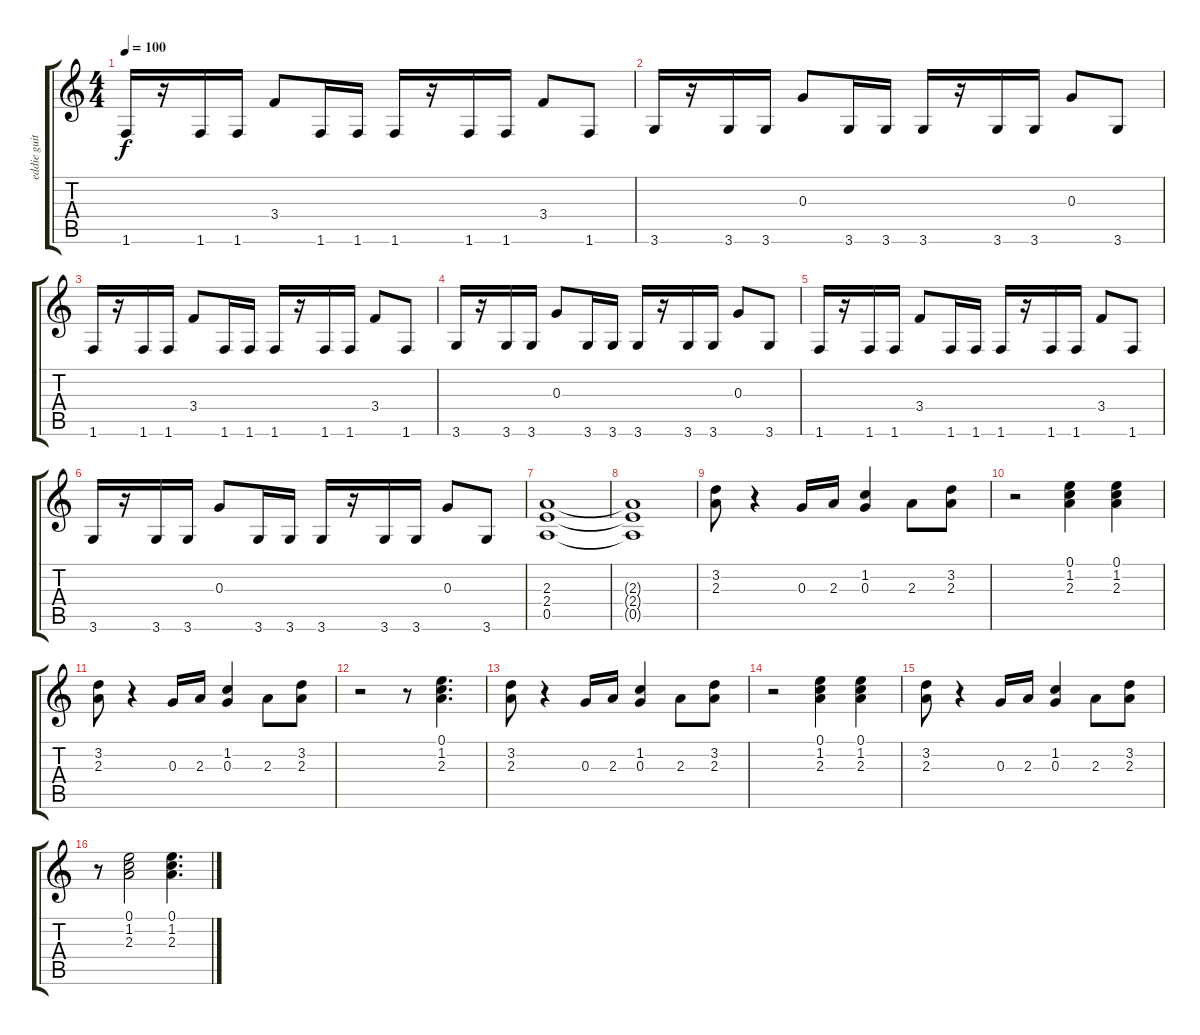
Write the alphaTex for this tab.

\track ("eddie guitar" "eddie guit") {instrument distortionguitar}
\staff {score tabs}
\tuning (E4 B3 G3 D3 A2 E2) {hide}
\ts (4 4)
\tempo 100
\clef g2
\ks c
1.6.16{dy f} r.16 1.6.16 1.6.16 3.4.8 1.6.16 1.6.16 1.6.16 r.16 1.6.16 1.6.16 3.4.8 1.6.8 |
3.6.16 r.16 3.6.16 3.6.16 0.3.8 3.6.16 3.6.16 3.6.16 r.16 3.6.16 3.6.16 0.3.8 3.6.8 |
1.6.16 r.16 1.6.16 1.6.16 3.4.8 1.6.16 1.6.16 1.6.16 r.16 1.6.16 1.6.16 3.4.8 1.6.8 |
3.6.16 r.16 3.6.16 3.6.16 0.3.8 3.6.16 3.6.16 3.6.16 r.16 3.6.16 3.6.16 0.3.8 3.6.8 |
1.6.16 r.16 1.6.16 1.6.16 3.4.8 1.6.16 1.6.16 1.6.16 r.16 1.6.16 1.6.16 3.4.8 1.6.8 |
3.6.16 r.16 3.6.16 3.6.16 0.3.8 3.6.16 3.6.16 3.6.16 r.16 3.6.16 3.6.16 0.3.8 3.6.8 |
(2.3 2.4 0.5).1 |
(2.3{t} 2.4{t} 0.5{t}).1 |
(3.2 2.3).8 r.4 0.3.16 2.3.16 (1.2 0.3).4 2.3.8 (3.2 2.3).8 |
r.2 (0.1 1.2 2.3).4 (0.1 1.2 2.3).4 |
(3.2 2.3).8 r.4 0.3.16 2.3.16 (1.2 0.3).4 2.3.8 (3.2 2.3).8 |
r.2 r.8 (0.1 1.2 2.3).4{d} |
(3.2 2.3).8 r.4 0.3.16 2.3.16 (1.2 0.3).4 2.3.8 (3.2 2.3).8 |
r.2 (0.1 1.2 2.3).4 (0.1 1.2 2.3).4 |
(3.2 2.3).8 r.4 0.3.16 2.3.16 (1.2 0.3).4 2.3.8 (3.2 2.3).8 |
r.8 (0.1 1.2 2.3).2 (0.1 1.2 2.3).4{d}
